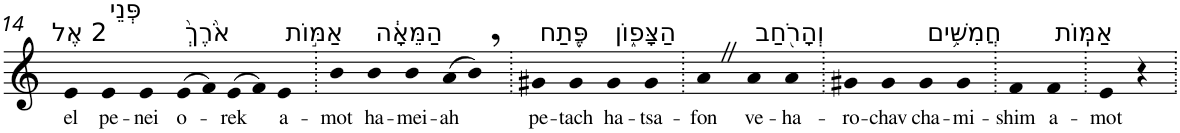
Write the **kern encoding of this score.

**kern	**text
*part1	*part1
*staff1	*staff1
*I"Piano	*
*I'Pno	*
!!LO:PB:g=z
*clefG2	*
*k[]	*
=14	=14
!LO:TX:a:t=2 אֶל	!
!	!LO:LY:b
4e	el
!LO:TX:a:t=פְּנֵי	!
!	!LO:LY:b
4e	pe-
!	!LO:LY:b
4e	-nei
!LO:TX:a:t=אֹ֙רֶךְ֙	!
!	!LO:LY:b
(>8e	o-
8f)	.
!	!LO:LY:b
(>8e	-rek
8f)	.
!LO:TX:a:t=אַמּ֣וֹת	!
!	!LO:LY:b
4e	a-
=15.	=15.
!	!LO:LY:b
4b	-mot
!LO:TX:a:t=הַמֵּאָ֔ה	!
!	!LO:LY:b
4b	ha-
!	!LO:LY:b
4b	-mei-
!	!LO:LY:b
(>8a	-ah
8b,)	.
=16.	=16.
!LO:TX:a:t=פֶּ֖תַח	!
!	!LO:LY:b
4g#X	pe-
!	!LO:LY:b
4g#	-tach
!LO:TX:a:t=הַצָּפ֑וֹן	!
!	!LO:LY:b
4g#	ha-
!	!LO:LY:b
4g#	-tsa-
=17.	=17.
!	!LO:LY:b
4aZ	-fon
!LO:TX:a:t=וְהָרֹ֖חַב	!
!	!LO:LY:b
4a	ve-
!	!LO:LY:b
4a	-ha-
=18.	=18.
!	!LO:LY:b
4g#X	-ro-
!	!LO:LY:b
4g#	-chav
!LO:TX:a:t=חֲמִשִּׁ֥ים	!
!	!LO:LY:b
4g#	cha-
!	!LO:LY:b
4g#	-mi-
=19.	=19.
!	!LO:LY:b
4f	-shim
!LO:TX:a:t=אַמּֽוֹת	!
!	!LO:LY:b
4f	a-
=20.	=20.
!	!LO:LY:b
4e	-mot
4r	.
=.	=.
*-	*-
